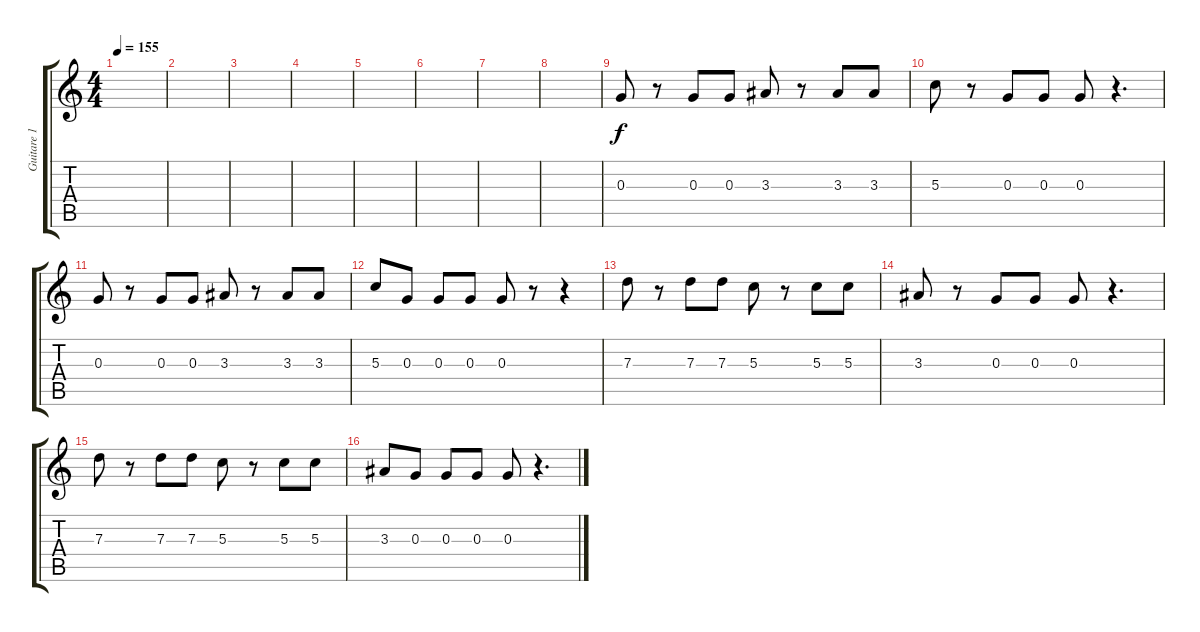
\track ("Guitare 1" "Guitare 1") {instrument distortionguitar}
\staff {score tabs}
\tuning (E4 B3 G3 D3 A2 E2) {hide}
\ts (4 4)
\tempo 155
\clef g2
\ks c
|
|
|
|
|
|
|
|
0.3.8 r.8 0.3.8 0.3.8 3.3.8 r.8 3.3.8 3.3.8 |
5.3.8 r.8 0.3.8 0.3.8 0.3.8 r.4{d} |
0.3.8 r.8 0.3.8 0.3.8 3.3.8 r.8 3.3.8 3.3.8 |
5.3.8 0.3.8 0.3.8 0.3.8 0.3.8 r.8 r.4 |
7.3.8 r.8 7.3.8 7.3.8 5.3.8 r.8 5.3.8 5.3.8 |
3.3.8 r.8 0.3.8 0.3.8 0.3.8 r.4{d} |
7.3.8 r.8 7.3.8 7.3.8 5.3.8 r.8 5.3.8 5.3.8 |
3.3.8 0.3.8 0.3.8 0.3.8 0.3.8 r.4{d}
